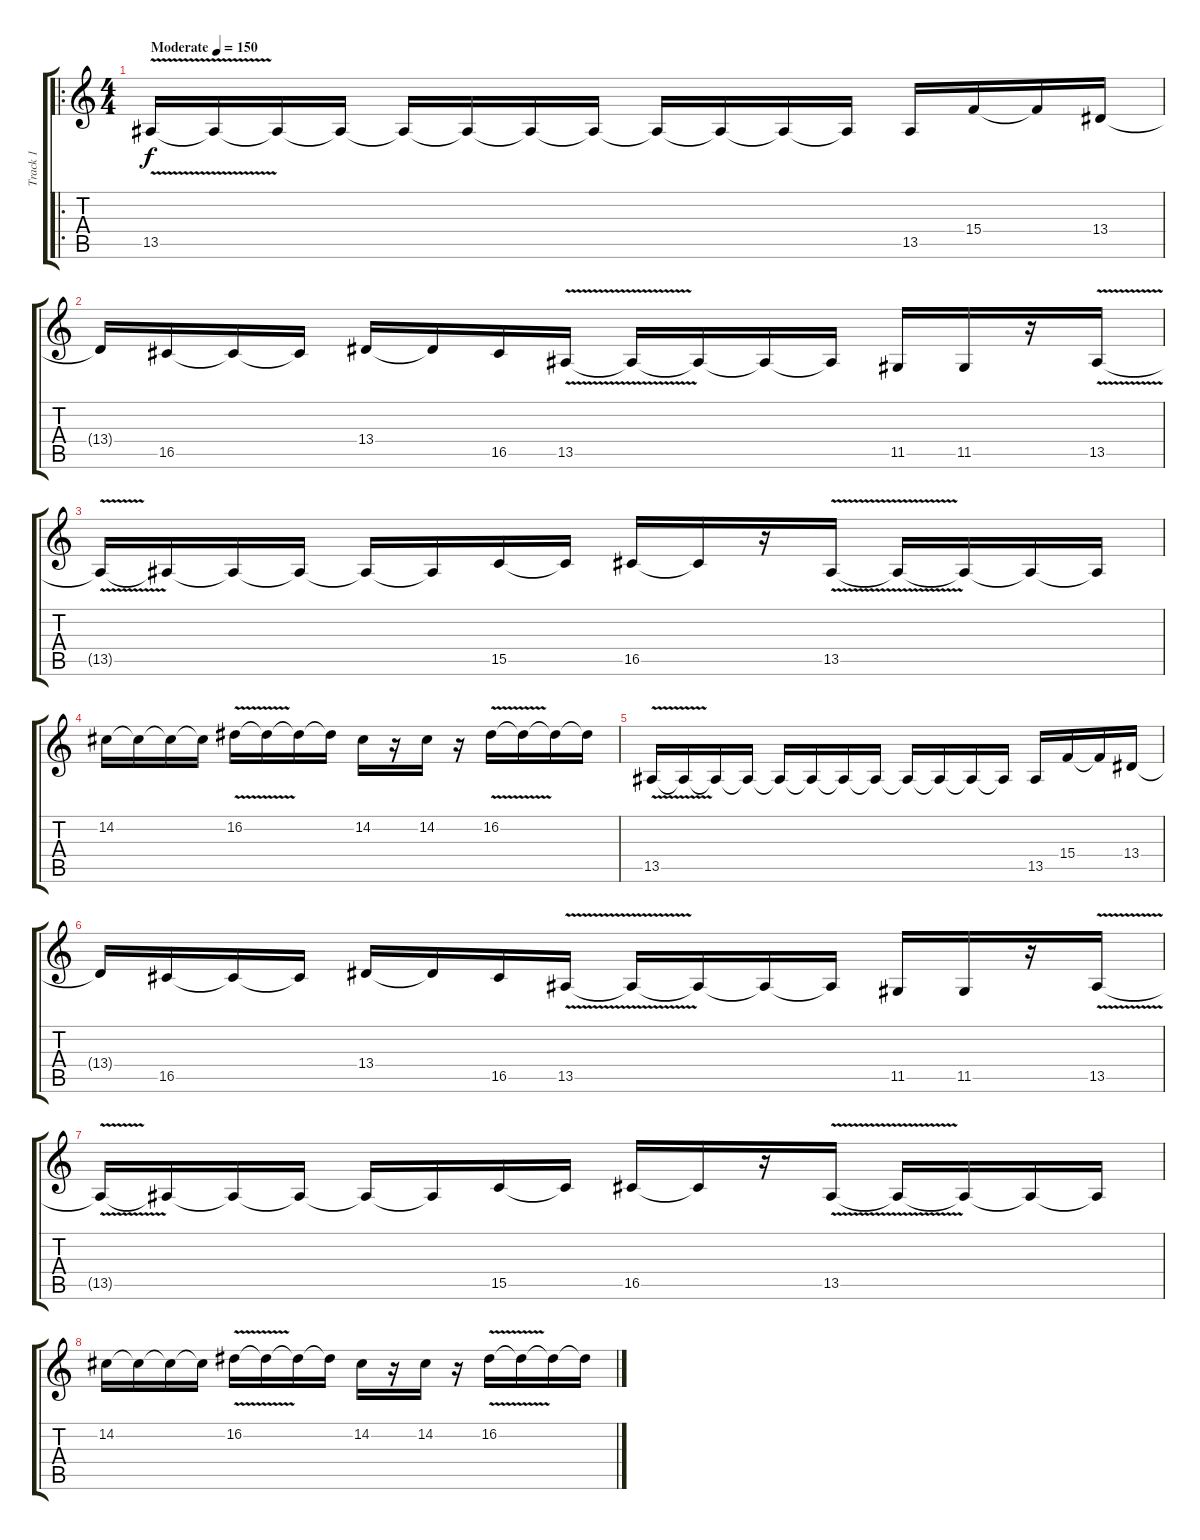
\track ("Track 1" "Track 1") {instrument lead5charang}
\staff {score tabs}
\tuning (E4 B3 G3 D3 A2 E2) {hide}
\ro
\ts (4 4)
\tempo (150 "Moderate")
\tempo 151
\tempo (150 "Moderate")
\clef g2
\ks c
13.5{v}.16{dy f instrument lead5charang} 13.5{t}.16 13.5{t}.16 13.5{t}.16 13.5{t}.16 13.5{t}.16 13.5{t}.16 13.5{t}.16 13.5{t}.16 13.5{t}.16 13.5{t}.16 13.5{t}.16 13.5.16 15.4.16 15.4{t}.16 13.4.16 |
13.4{t}.16 16.5.16 16.5{t}.16 16.5{t}.16 13.4.16 13.4{t}.16 16.5.16 13.5{v}.16 13.5{t}.16 13.5{t}.16 13.5{t}.16 13.5{t}.16 11.5.16 11.5.16 r.16 13.5{v}.16 |
13.5{t}.16 13.5{t}.16 13.5{t}.16 13.5{t}.16 13.5{t}.16 13.5{t}.16 15.5.16 15.5{t}.16 16.5.16 16.5{t}.16 r.16 13.5{v}.16 13.5{t}.16 13.5{t}.16 13.5{t}.16 13.5{t}.16 |
14.2.16 14.2{t}.16 14.2{t}.16 14.2{t}.16 16.2{v}.16 16.2{t}.16 16.2{t}.16 16.2{t}.16 14.2.16 r.16 14.2.16 r.16 16.2{v}.16 16.2{t}.16 16.2{t}.16 16.2{t}.16 |
13.5{v}.16 13.5{t}.16 13.5{t}.16 13.5{t}.16 13.5{t}.16 13.5{t}.16 13.5{t}.16 13.5{t}.16 13.5{t}.16 13.5{t}.16 13.5{t}.16 13.5{t}.16 13.5.16 15.4.16 15.4{t}.16 13.4.16 |
13.4{t}.16 16.5.16 16.5{t}.16 16.5{t}.16 13.4.16 13.4{t}.16 16.5.16 13.5{v}.16 13.5{t}.16 13.5{t}.16 13.5{t}.16 13.5{t}.16 11.5.16 11.5.16 r.16 13.5{v}.16 |
13.5{t}.16 13.5{t}.16 13.5{t}.16 13.5{t}.16 13.5{t}.16 13.5{t}.16 15.5.16 15.5{t}.16 16.5.16 16.5{t}.16 r.16 13.5{v}.16 13.5{t}.16 13.5{t}.16 13.5{t}.16 13.5{t}.16 |
14.2.16 14.2{t}.16 14.2{t}.16 14.2{t}.16 16.2{v}.16 16.2{t}.16 16.2{t}.16 16.2{t}.16 14.2.16 r.16 14.2.16 r.16 16.2{v}.16 16.2{t}.16 16.2{t}.16 16.2{t}.16
